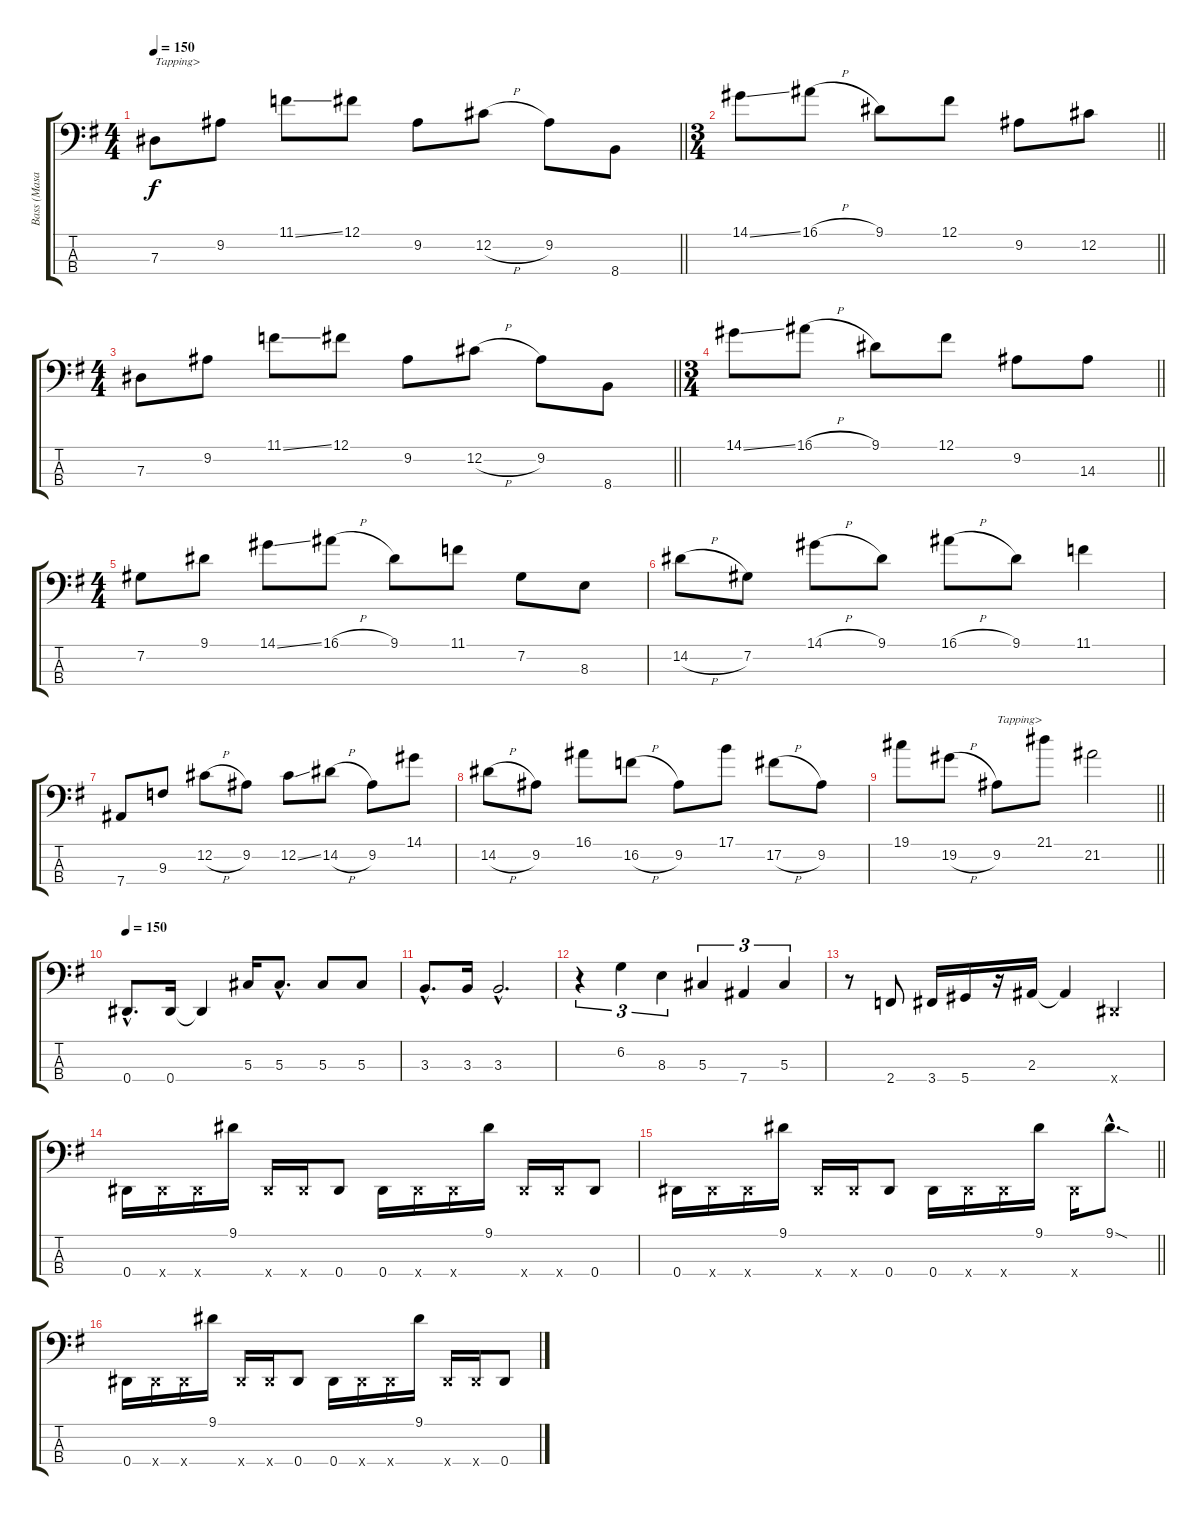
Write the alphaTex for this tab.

\track ("Bass (Masaki)" "Bass (Masa") {instrument electricbassfinger}
\staff {score tabs}
\tuning (Gb2 Db2 Ab1 Eb1) {hide}
\ts (4 4)
\tempo 150
\tempo 120
\tempo 150
\clef f4
\barLineRight lightlight
\ks g
7.3.8{txt "Tapping>" dy f instrument electricbassfinger} 9.2.8 11.1{ss}.8 12.1.8 9.2.8 12.2{h}.8 9.2.8 8.4.8 |
\ts (3 4)
\barLineRight lightlight
14.1{ss}.8 16.1{h}.8 9.1.8 12.1.8 9.2.8 12.2.8 |
\ts (4 4)
\barLineRight lightlight
7.3.8 9.2.8 11.1{ss}.8 12.1.8 9.2.8 12.2{h}.8 9.2.8 8.4.8 |
\ts (3 4)
\barLineRight lightlight
14.1{ss}.8 16.1{h}.8 9.1.8 12.1.8 9.2.8 14.3.8 |
\ts (4 4)
7.2.8 9.1.8 14.1{ss}.8 16.1{h}.8 9.1.8 11.1.8 7.2.8 8.3.8 |
14.2{h}.8 7.2.8 14.1{h}.8 9.1.8 16.1{h}.8 9.1.8 11.1.4 |
7.4.8 9.3.8 12.2{h}.8 9.2.8 12.2{ss}.8 14.2{h}.8 9.2.8 14.1.8 |
14.2{h}.8 9.2.8 16.1.8 16.2{h}.8 9.2.8 17.1.8 17.2{h}.8 9.2.8 |
\barLineRight lightlight
19.1.8 19.2{h}.8 9.2.8{txt "Tapping>"} 21.1.8 21.2.2 |
\tempo 150
0.4{hac}.8{d} 0.4.16 0.4{t}.4 5.3.16 5.3{hac}.8{d} 5.3.8 5.3.8 |
3.3{hac}.8{d} 3.3.16 3.3{hac}.2{d} |
r.4{tu (3 2)} 6.2.4{tu (3 2)} 8.3.4{tu (3 2)} 5.3.4{tu (3 2)} 7.4.4{tu (3 2)} 5.3.4{tu (3 2)} |
r.8 2.4.8 3.4.16 5.4.16 r.16 2.3.16 2.3{t}.4 0.4{x}.4 |
0.4.16 0.4{x}.16 0.4{x}.16 9.1.16 0.4{x}.16 0.4{x}.16 0.4.8 0.4.16 0.4{x}.16 0.4{x}.16 9.1.16 0.4{x}.16 0.4{x}.16 0.4.8 |
\barLineRight lightlight
0.4.16 0.4{x}.16 0.4{x}.16 9.1.16 0.4{x}.16 0.4{x}.16 0.4.8 0.4.16 0.4{x}.16 0.4{x}.16 9.1.16 0.4{x}.16 9.1{sod hac}.8{d} |
0.4.16 0.4{x}.16 0.4{x}.16 9.1.16 0.4{x}.16 0.4{x}.16 0.4.8 0.4.16 0.4{x}.16 0.4{x}.16 9.1.16 0.4{x}.16 0.4{x}.16 0.4.8
